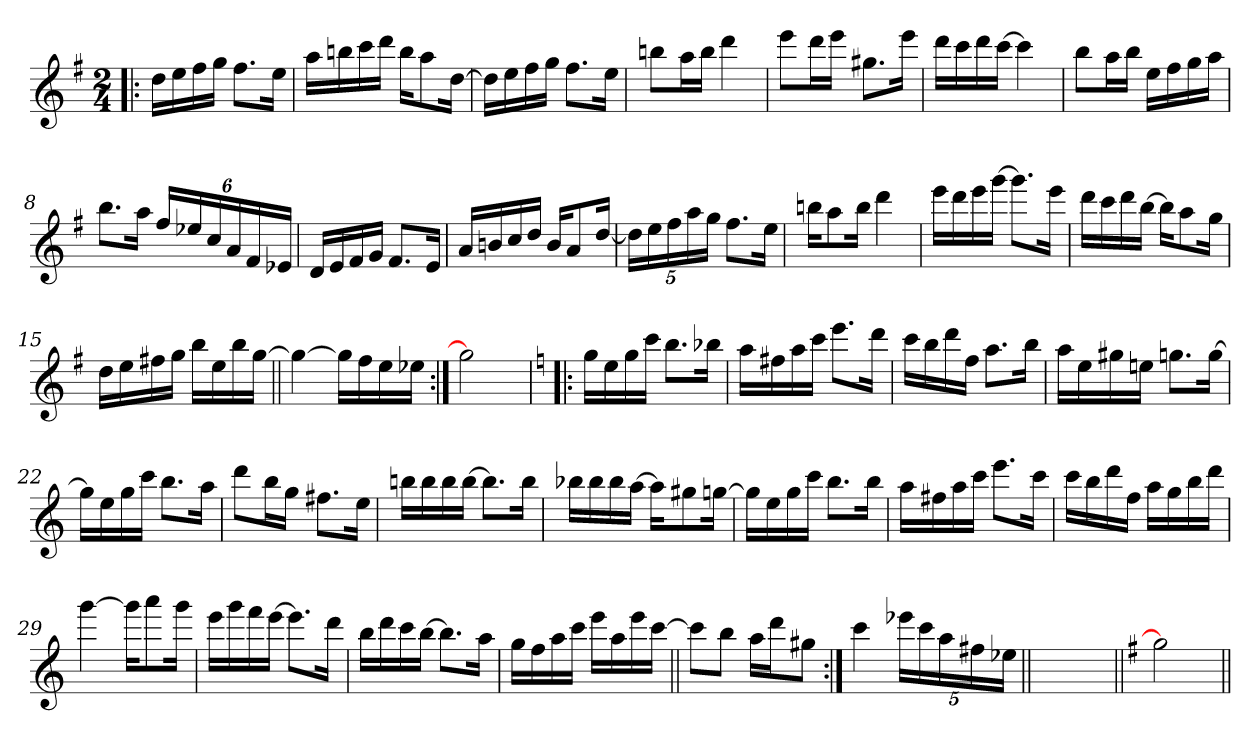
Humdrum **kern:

**kern
*part1
*staff1
*clefG2
*k[f#]
*G:
*M2/4
=1!|:
16dd\LL
16ee\
16ff#\
16gg\JJ
8.ff#\L
16ee\Jk
=2
16aa\LL
16bbn\
16ccc\
16ddd\JJ
16bb\KL
8aa\
[16dd\Jk
=3
16dd\LL]
16ee\
16ff#\
16gg\JJ
8.ff#\L
16ee\Jk
=4
8bbn\L
16aa\L
16bb\JJ
4ddd\
!!LO:LB:g=z
=5
8eee\L
16ddd\L
16eee\JJ
8.gg#X\L
16eee\Jk
=6
16ddd\LL
16ccc\
16ddd\
[16ccc\JJ
4ccc\]
=7
8bb\L
16aa\L
16bb\JJ
16ee\LL
16ff#\
16gg\
16aa\JJ
=8
8.bb\L
16aa\Jk
24ff#/LL
24ee-X/
24cc/
24a/
24f#/
24e-X/JJ
!!LO:LB:g=z
=9
16d/LL
16e/
16f#/
16g/JJ
8.f#/L
16e/Jk
=10
16a/LL
16bn/
16cc/
16dd/JJ
16b/KL
8a/
[16dd/Jk
=11
20dd\LL]
20ee\
20ff#\
20aa\
20gg\JJ
8.ff#\L
16ee\Jk
=12
16bbn\KL
8aa\
16bb\Jk
4ddd\
!!LO:LB:g=z
=13
16eee\LL
16ddd\
16eee\
[16ggg\JJ
8.ggg\L]
16eee\Jk
=14
16ddd\LL
16ccc\
16ddd\
[16bb\JJ
16bb\KL]
8aa\
16gg\Jk
=15
16dd\LL
16ee\
16ff#X\
16gg\JJ
16bb\LL
16ee\
16bb\
[16gg\JJ
=16||
4gg\_
16gg\LL]
16ff#\
16ee\
16ee-X\JJ
!!LO:LB:g=z
=17:|!
2gg\]
=18!|:
*k[]
*C:
16gg\LL
16ee\
16gg\
16ccc\JJ
8.bb\L
16bb-X\Jk
=19
16aa\LL
16ff#X\
16aa\
16ccc\JJ
8.eee\L
16ddd\Jk
=20
16ccc\LL
16bb\
16ddd\
16ff\JJ
8.aa\L
16bb\Jk
!!LO:LB:g=z
=21
16aa\LL
16ee\
16gg#X\
16een\JJ
8.ggn\L
[16gg\Jk
=22
16gg\LL]
16ee\
16gg\
16ccc\JJ
8.bb\L
16aa\Jk
=23
8ddd\L
16bb\L
16gg\JJ
8.ff#X\L
16ee\Jk
=24
16bbn\LL
16bb\
16bb\
[16bb\JJ
8.bb\L]
16bb\Jk
!!LO:LB:g=z
=25
16bb-X\LL
16bb-\
16bb-\
[16aa\JJ
16aa\KL]
8gg#X\
[16ggn\Jk
=26
16gg\LL]
16ee\
16gg\
16ccc\JJ
8.bb\L
16bb\Jk
=27
16aa\LL
16ff#X\
16aa\
16ccc\JJ
8.eee\L
16ccc\Jk
=28
16ccc\LL
16bb\
16ddd\
16ff\JJ
16aa\LL
16gg\
16bb\
16ddd\JJ
!!LO:LB:g=z
=29
[4ggg\
16ggg\KL]
8aaa\
16ggg\Jk
=30
16eee\LL
16ggg\
16fff\
[16eee\JJ
8.eee\L]
16ddd\Jk
=31
16bb\LL
16ddd\
16ccc\
[16bb\JJ
8.bb\L]
16aa\Jk
=32
16gg\LL
16ff\
16aa\
16ccc\JJ
16eee\LL
16aa\
16eee\
[16ccc\JJ
!!LO:LB:g=z
=33||
8ccc\L]
8bb\J
16aa\LL
16ddd\J
8gg#X\J
=34:|!
4ccc\
20eee-X\LL
20ccc\
20aa\
20ff#X\
20ee-X\JJ
=34X341||
2ryy
=35||
*k[f#]
*G:
2gg\]
=||
*-
